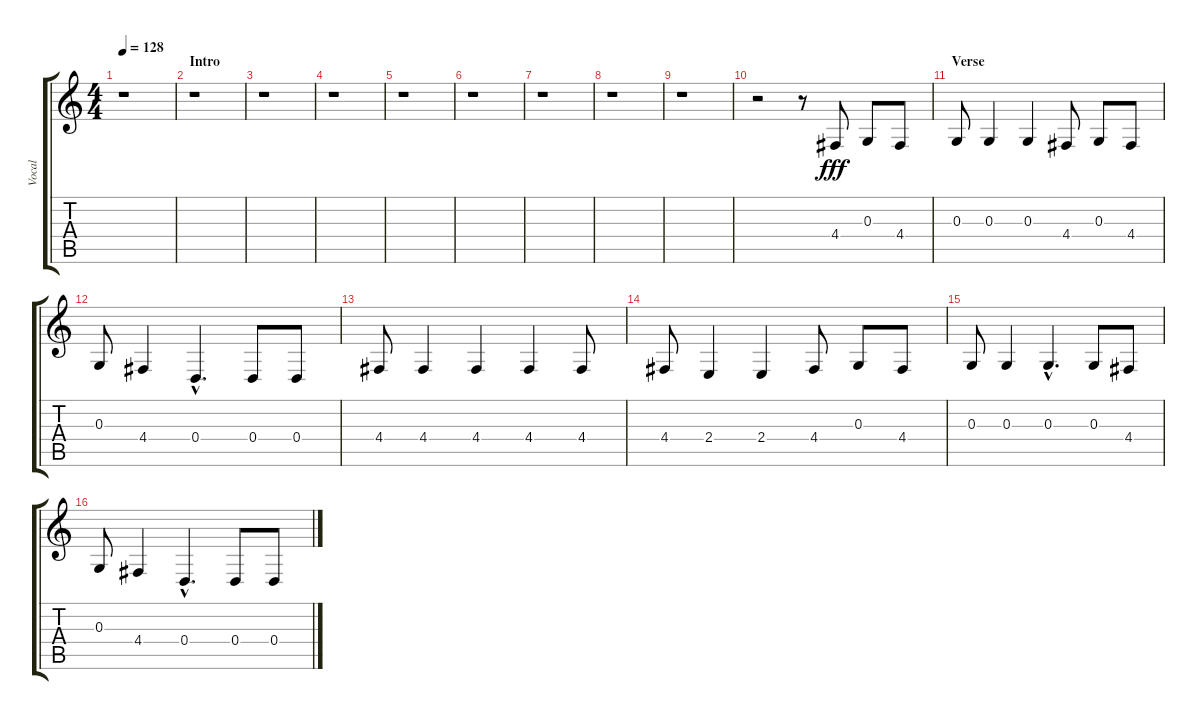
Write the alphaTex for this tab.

\track ("Vocal" "Vocal") {instrument oboe}
\staff {score tabs}
\tuning (E4 B3 G3 D3 A2 E2) {hide}
\ts (4 4)
\tempo 128
\clef g2
\ks c
r.1{dy fff instrument oboe} |
\section ("" "Intro")
r.1 |
r.1 |
r.1 |
r.1 |
r.1 |
r.1 |
r.1 |
r.1 |
r.2 r.8 4.4.8 0.3.8 4.4.8 |
\section ("" "Verse")
0.3.8 0.3.4 0.3.4 4.4.8 0.3.8 4.4.8 |
0.3.8 4.4.4 0.4{hac}.4{d} 0.4.8 0.4.8 |
4.4.8 4.4.4 4.4.4 4.4.4 4.4.8 |
4.4.8 2.4.4 2.4.4 4.4.8 0.3.8 4.4.8 |
0.3.8 0.3.4 0.3{hac}.4{d} 0.3.8 4.4.8 |
0.3.8 4.4.4 0.4{hac}.4{d} 0.4.8 0.4.8
